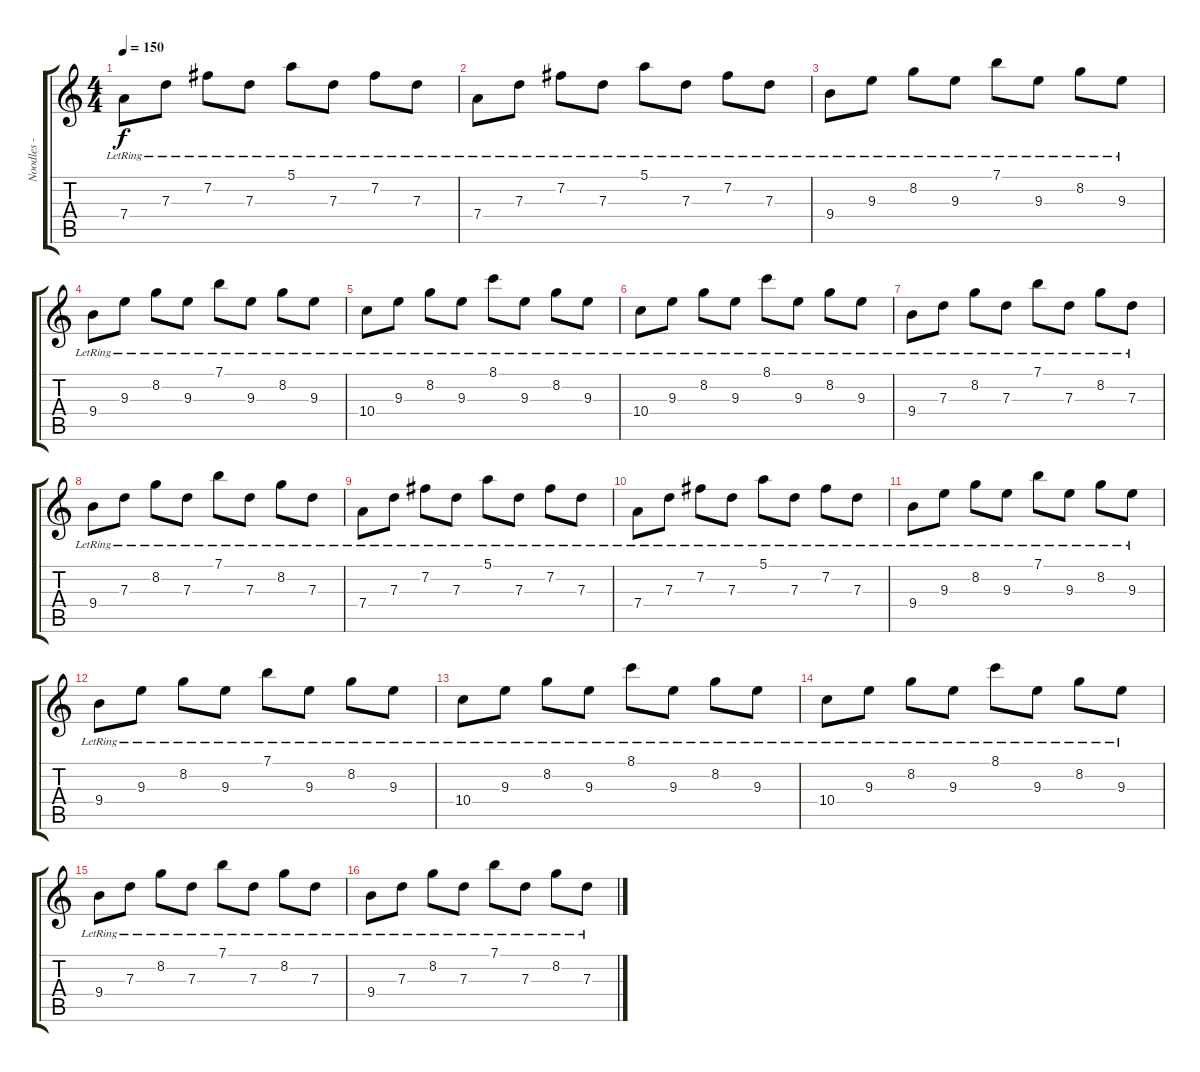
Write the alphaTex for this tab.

\track ("Noodles - Guitar" "Noodles - ") {instrument electricguitarjazz}
\staff {score tabs}
\tuning (E4 B3 G3 D3 A2 E2) {hide}
\ts (4 4)
\tempo 150
\clef g2
\ks c
7.4{lr}.8{dy f} 7.3{lr}.8 7.2{lr}.8 7.3{lr}.8 5.1{lr}.8 7.3{lr}.8 7.2{lr}.8 7.3{lr}.8 |
7.4{lr}.8 7.3{lr}.8 7.2{lr}.8 7.3{lr}.8 5.1{lr}.8 7.3{lr}.8 7.2{lr}.8 7.3{lr}.8 |
9.4{lr}.8 9.3{lr}.8 8.2{lr}.8 9.3{lr}.8 7.1{lr}.8 9.3{lr}.8 8.2{lr}.8 9.3{lr}.8 |
9.4{lr}.8 9.3{lr}.8 8.2{lr}.8 9.3{lr}.8 7.1{lr}.8 9.3{lr}.8 8.2{lr}.8 9.3{lr}.8 |
10.4{lr}.8 9.3{lr}.8 8.2{lr}.8 9.3{lr}.8 8.1{lr}.8 9.3{lr}.8 8.2{lr}.8 9.3{lr}.8 |
10.4{lr}.8 9.3{lr}.8 8.2{lr}.8 9.3{lr}.8 8.1{lr}.8 9.3{lr}.8 8.2{lr}.8 9.3{lr}.8 |
9.4{lr}.8 7.3{lr}.8 8.2{lr}.8 7.3{lr}.8 7.1{lr}.8 7.3{lr}.8 8.2{lr}.8 7.3{lr}.8 |
9.4{lr}.8 7.3{lr}.8 8.2{lr}.8 7.3{lr}.8 7.1{lr}.8 7.3{lr}.8 8.2{lr}.8 7.3{lr}.8 |
7.4{lr}.8 7.3{lr}.8 7.2{lr}.8 7.3{lr}.8 5.1{lr}.8 7.3{lr}.8 7.2{lr}.8 7.3{lr}.8 |
7.4{lr}.8 7.3{lr}.8 7.2{lr}.8 7.3{lr}.8 5.1{lr}.8 7.3{lr}.8 7.2{lr}.8 7.3{lr}.8 |
9.4{lr}.8{volume 7 instrument electricguitarjazz} 9.3{lr}.8 8.2{lr}.8 9.3{lr}.8 7.1{lr}.8 9.3{lr}.8 8.2{lr}.8 9.3{lr}.8 |
9.4{lr}.8 9.3{lr}.8 8.2{lr}.8 9.3{lr}.8 7.1{lr}.8 9.3{lr}.8 8.2{lr}.8 9.3{lr}.8 |
10.4{lr}.8 9.3{lr}.8 8.2{lr}.8 9.3{lr}.8 8.1{lr}.8 9.3{lr}.8 8.2{lr}.8 9.3{lr}.8 |
10.4{lr}.8 9.3{lr}.8 8.2{lr}.8 9.3{lr}.8 8.1{lr}.8 9.3{lr}.8 8.2{lr}.8 9.3{lr}.8 |
9.4{lr}.8 7.3{lr}.8 8.2{lr}.8 7.3{lr}.8 7.1{lr}.8 7.3{lr}.8 8.2{lr}.8 7.3{lr}.8 |
9.4{lr}.8 7.3{lr}.8 8.2{lr}.8 7.3{lr}.8 7.1{lr}.8 7.3{lr}.8 8.2{lr}.8 7.3{lr}.8
